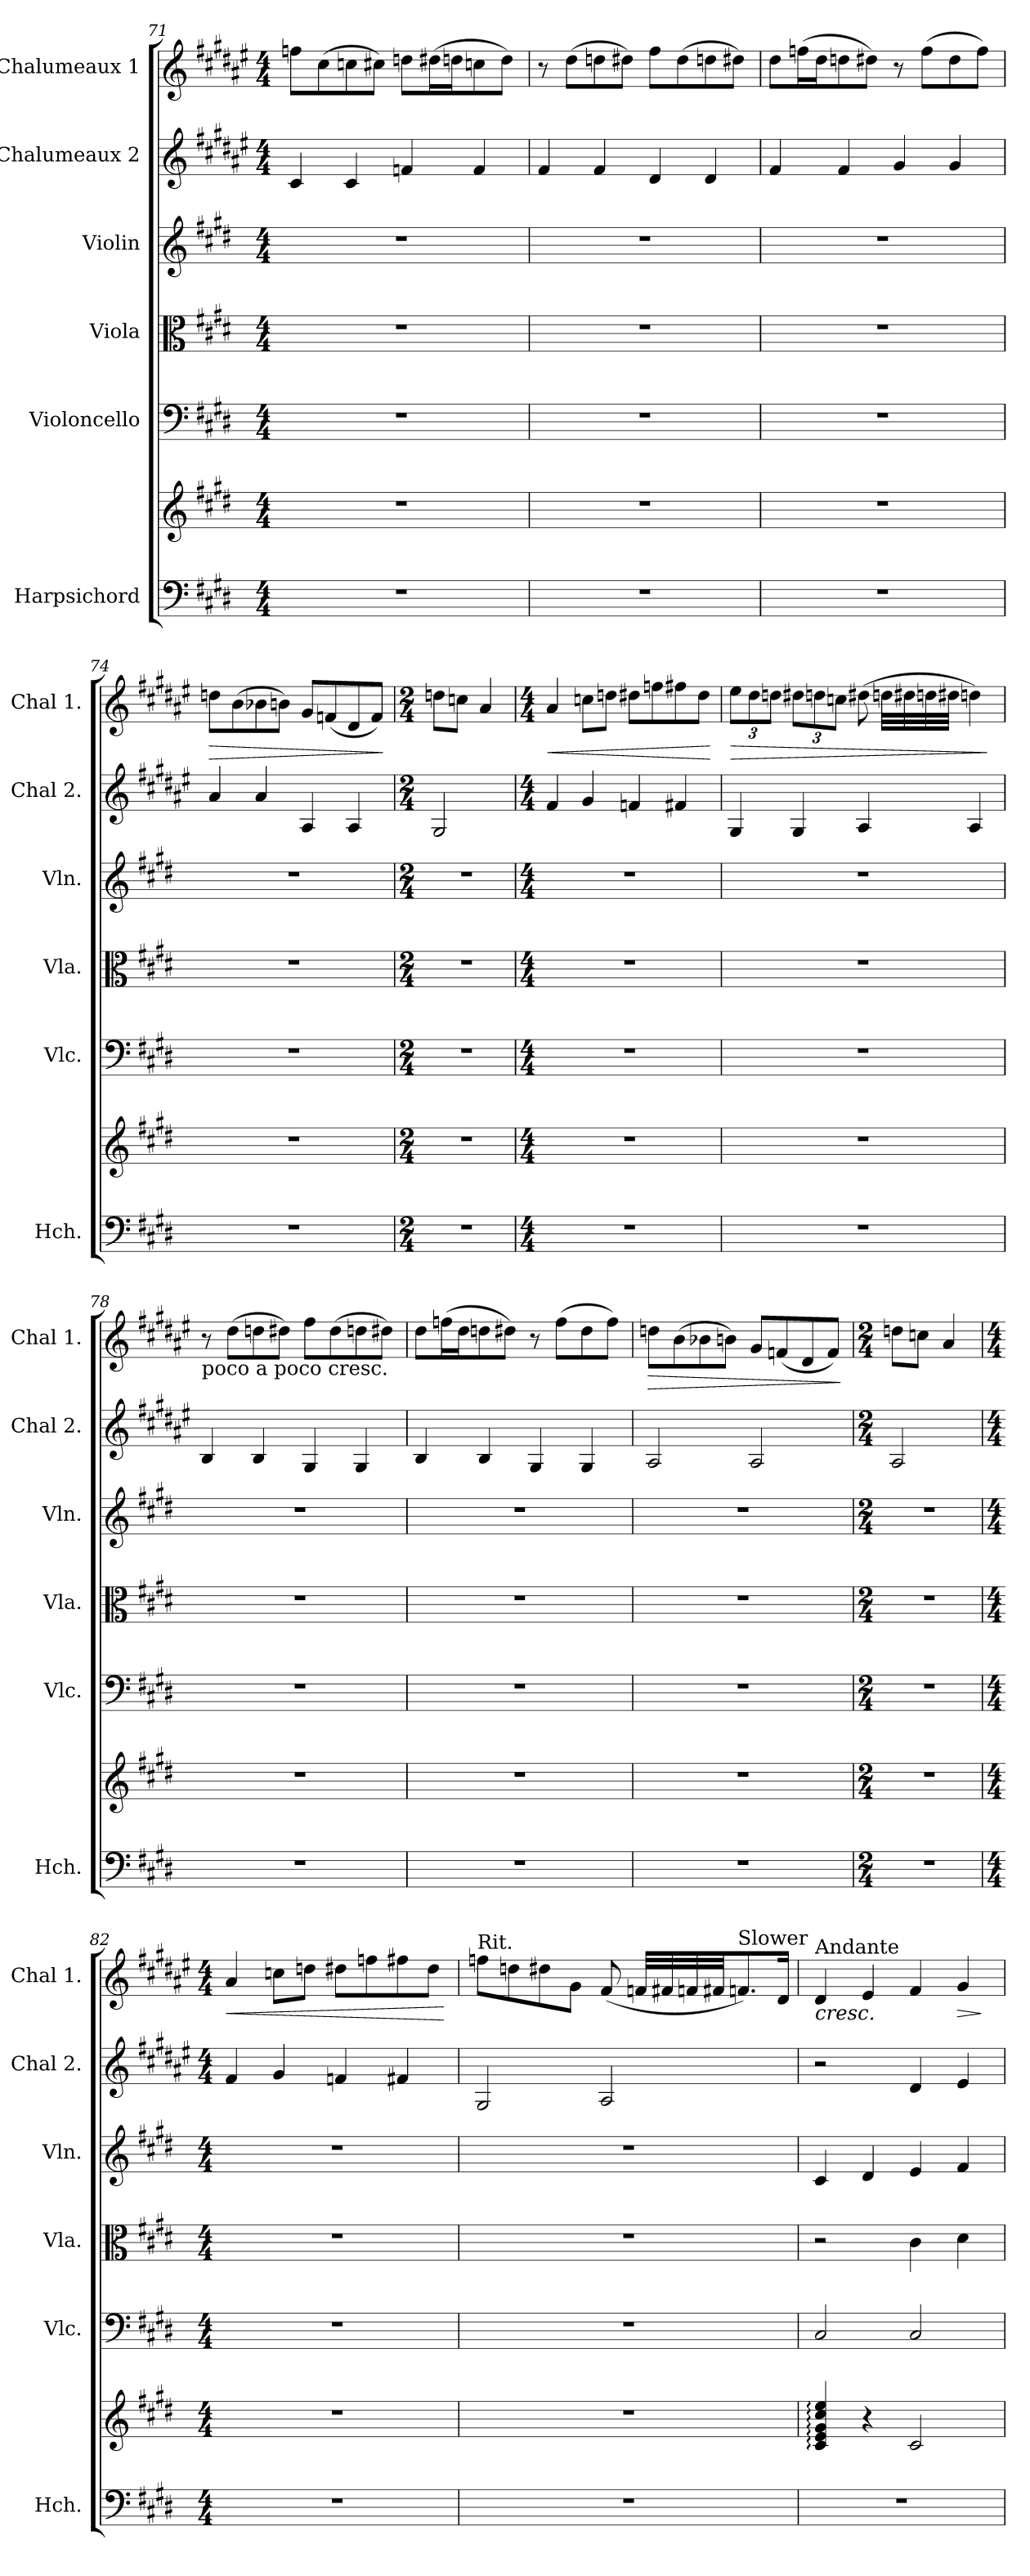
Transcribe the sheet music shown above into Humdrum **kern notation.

**kern	**kern	**kern	**kern	**kern	**kern	**kern	**dynam
*part6	*part6	*part5	*part4	*part3	*part2	*part1	*part1
*staff7	*staff6	*staff5	*staff4	*staff3	*staff2	*staff1	*staff1
*I"Harpsichord	*	*I"Violoncello	*I"Viola	*I"Violin	*I"Chalumeaux 2	*I"Chalumeaux 1	*
*I'Hch.	*	*I'Vlc.	*I'Vla.	*I'Vln.	*I'Chal 2.	*I'Chal 1.	*
*clefF4	*clefG2	*clefF4	*clefC3	*clefG2	*clefG2	*clefG2	*
*	*	*	*	*	*ITrd1c2	*ITrd1c2	*
*k[f#c#g#d#]	*k[f#c#g#d#]	*k[f#c#g#d#]	*k[f#c#g#d#]	*k[f#c#g#d#]	*k[f#c#g#d#]	*k[f#c#g#d#]	*
*E:	*E:	*E:	*E:	*E:	*E:	*E:	*
*M4/4	*M4/4	*M4/4	*M4/4	*M4/4	*M4/4	*M4/4	*
=71	=71	=71	=71	=71	=71	=71	=71
1r	1r	1r	1r	1r	4B/	8ee-X\L	.
.	.	.	.	.	.	(8b\	.
.	.	.	.	.	4B/	8b-X\	.
.	.	.	.	.	.	8bn\J)	.
.	.	.	.	.	4e-X/	8ccn\L	.
.	.	.	.	.	.	(16cc#X\L	.
.	.	.	.	.	.	16ccn\J	.
.	.	.	.	.	4e-/	8b-X\	.
.	.	.	.	.	.	8cc\J)	.
!!LO:PB:g=z
=72	=72	=72	=72	=72	=72	=72	=72
1r	1r	1r	1r	1r	4e/	8r	.
.	.	.	.	.	.	(8cc#\L	.
.	.	.	.	.	4e/	8ccn\	.
.	.	.	.	.	.	8cc#X\J)	.
.	.	.	.	.	4c#/	8ee\L	.
.	.	.	.	.	.	(8cc#\	.
.	.	.	.	.	4c#/	8ccn\	.
.	.	.	.	.	.	8cc#X\J)	.
=73	=73	=73	=73	=73	=73	=73	=73
1r	1r	1r	1r	1r	4e/	8cc#\L	.
.	.	.	.	.	.	(16ee-X\L	.
.	.	.	.	.	.	16cc#\J	.
.	.	.	.	.	4e/	8ccn\	.
.	.	.	.	.	.	8cc#X\J)	.
.	.	.	.	.	4f#/	8r	.
.	.	.	.	.	.	(8ee-\L	.
.	.	.	.	.	4f#/	8cc#\	.
.	.	.	.	.	.	8ee-\J)	.
=74	=74	=74	=74	=74	=74	=74	=74
!	!	!	!	!	!	!	!LO:HP:b
1r	1r	1r	1r	1r	4g#/	8ccn\L	>
.	.	.	.	.	.	(8a\	.
.	.	.	.	.	4g#/	8a-X\	.
.	.	.	.	.	.	8an\J)	.
.	.	.	.	.	4G#/	8f#/L	.
.	.	.	.	.	.	(8e-X/	.
.	.	.	.	.	4G#/	8c#/	.
.	.	.	.	.	.	8e-/J)	.
.	.	.	.	.	.	.	]
!!LO:PB:g=z
=75	=75	=75	=75	=75	=75	=75	=75
*M2/4	*M2/4	*M2/4	*M2/4	*M2/4	*M2/4	*M2/4	*
2r	2r	2r	2r	2r	2F#/	8ccn\L	.
.	.	.	.	.	.	8b-X\J	.
.	.	.	.	.	.	4g#/	.
=76	=76	=76	=76	=76	=76	=76	=76
*M4/4	*M4/4	*M4/4	*M4/4	*M4/4	*M4/4	*M4/4	*
!	!	!	!	!	!	!	!LO:HP:b
1r	1r	1r	1r	1r	4e/	4g#/	<
.	.	.	.	.	4f#/	8b-X\L	.
.	.	.	.	.	.	8ccn\J	.
.	.	.	.	.	4e-X/	8cc#X\L	.
.	.	.	.	.	.	8ee-X\	.
.	.	.	.	.	4en/	8een\	.
.	.	.	.	.	.	8cc#\J	.
.	.	.	.	.	.	.	[
=77	=77	=77	=77	=77	=77	=77	=77
*	*	*	*	*	*	*Xbrackettup	*
!	!	!	!	!	!	!	!LO:HP:b
1r	1r	1r	1r	1r	4F#/	12dd#\L	>
.	.	.	.	.	.	12cc#\	.
.	.	.	.	.	.	12ccn\J	.
.	.	.	.	.	4F#/	12cc#X\L	.
.	.	.	.	.	.	12ccn\	.
.	.	.	.	.	.	12b-X\J	.
.	.	.	.	.	4G#/	(8cc#X\	.
.	.	.	.	.	.	32ccn\LLL	.
.	.	.	.	.	.	32cc#X\	.
.	.	.	.	.	.	32ccn\	.
.	.	.	.	.	.	32cc#X\JJJ	.
.	.	.	.	.	4G#/	4ccn\)	.
.	.	.	.	.	.	.	]
!!LO:PB:g=z
=78	=78	=78	=78	=78	=78	=78	=78
!	!	!	!	!	!	!LO:TX:b:t=poco a poco cresc.	!
1r	1r	1r	1r	1r	4A/	8r	.
.	.	.	.	.	.	(8cc#\L	.
.	.	.	.	.	4A/	8ccn\	.
.	.	.	.	.	.	8cc#X\J)	.
.	.	.	.	.	4F#/	8ee\L	.
.	.	.	.	.	.	(8cc#\	.
.	.	.	.	.	4F#/	8ccn\	.
.	.	.	.	.	.	8cc#X\J)	.
=79	=79	=79	=79	=79	=79	=79	=79
1r	1r	1r	1r	1r	4A/	8cc#\L	.
.	.	.	.	.	.	(16ee-X\L	.
.	.	.	.	.	.	16cc#\J	.
.	.	.	.	.	4A/	8ccn\	.
.	.	.	.	.	.	8cc#X\J)	.
.	.	.	.	.	4F#/	8r	.
.	.	.	.	.	.	(8ee-\L	.
.	.	.	.	.	4F#/	8cc#\	.
.	.	.	.	.	.	8ee-\J)	.
!!LO:PB:g=z
=80	=80	=80	=80	=80	=80	=80	=80
!	!	!	!	!	!	!	!LO:HP:b
1r	1r	1r	1r	1r	2G#/	8ccn\L	>
.	.	.	.	.	.	(8a\	.
.	.	.	.	.	.	8a-X\	.
.	.	.	.	.	.	8an\J)	.
.	.	.	.	.	2G#/	8f#/L	.
.	.	.	.	.	.	(8e-X/	.
.	.	.	.	.	.	8c#/	.
.	.	.	.	.	.	8e-/J)	.
.	.	.	.	.	.	.	]
=81	=81	=81	=81	=81	=81	=81	=81
*M2/4	*M2/4	*M2/4	*M2/4	*M2/4	*M2/4	*M2/4	*
2r	2r	2r	2r	2r	2G#/	8ccn\L	.
.	.	.	.	.	.	8b-X\J	.
.	.	.	.	.	.	4g#/	.
=82	=82	=82	=82	=82	=82	=82	=82
*M4/4	*M4/4	*M4/4	*M4/4	*M4/4	*M4/4	*M4/4	*
!	!	!	!	!	!	!	!LO:HP:b
1r	1r	1r	1r	1r	4e/	4g#/	<
.	.	.	.	.	4f#/	8b-X\L	.
.	.	.	.	.	.	8ccn\J	.
.	.	.	.	.	4e-X/	8cc#X\L	.
.	.	.	.	.	.	8ee-X\	.
.	.	.	.	.	4en/	8een\	.
.	.	.	.	.	.	8cc#\J	.
.	.	.	.	.	.	.	[
!!LO:PB:g=z
=83	=83	=83	=83	=83	=83	=83	=83
!	!	!	!	!	!	!LO:TX:a:t=Rit.	!
1r	1r	1r	1r	1r	2F#/	8ee-X\L	.
.	.	.	.	.	.	8ccn\	.
.	.	.	.	.	.	8cc#X\	.
.	.	.	.	.	.	8f#\J	.
.	.	.	.	.	2G#/	(8e/	.
.	.	.	.	.	.	32e-X/LLL	.
.	.	.	.	.	.	32en/	.
.	.	.	.	.	.	32e-X/	.
.	.	.	.	.	.	32en/JJ	.
!	!	!	!	!	!	!LO:TX:a:t=Slower	!
.	.	.	.	.	.	8.e-X/)	.
.	.	.	.	.	.	16c#/Jk	.
=84	=84	=84	=84	=84	=84	=84	=84
!	!	!	!	!	!	!LO:TX:a:t=Andante	!
!	!	!	!	!	!	!	!LO:HP:b
1r	4c#/: 4e/: 4g#/: 4cc#/: 4ee/:	2C#/	2r	4c#/	2r	4c#/	<
.	4r	.	.	4d#/	.	4d#/	.
.	2c#/	2C#/	4c#\	4e/	4c#/	4e/	.
!	!	!	!	!	!	!	!LO:HP:b
.	.	.	4d#\	4f#/	4d#/	4f#/	>
.	.	.	.	.	.	.	[ ]
=	=	=	=	=	=	=	=
*-	*-	*-	*-	*-	*-	*-	*-
